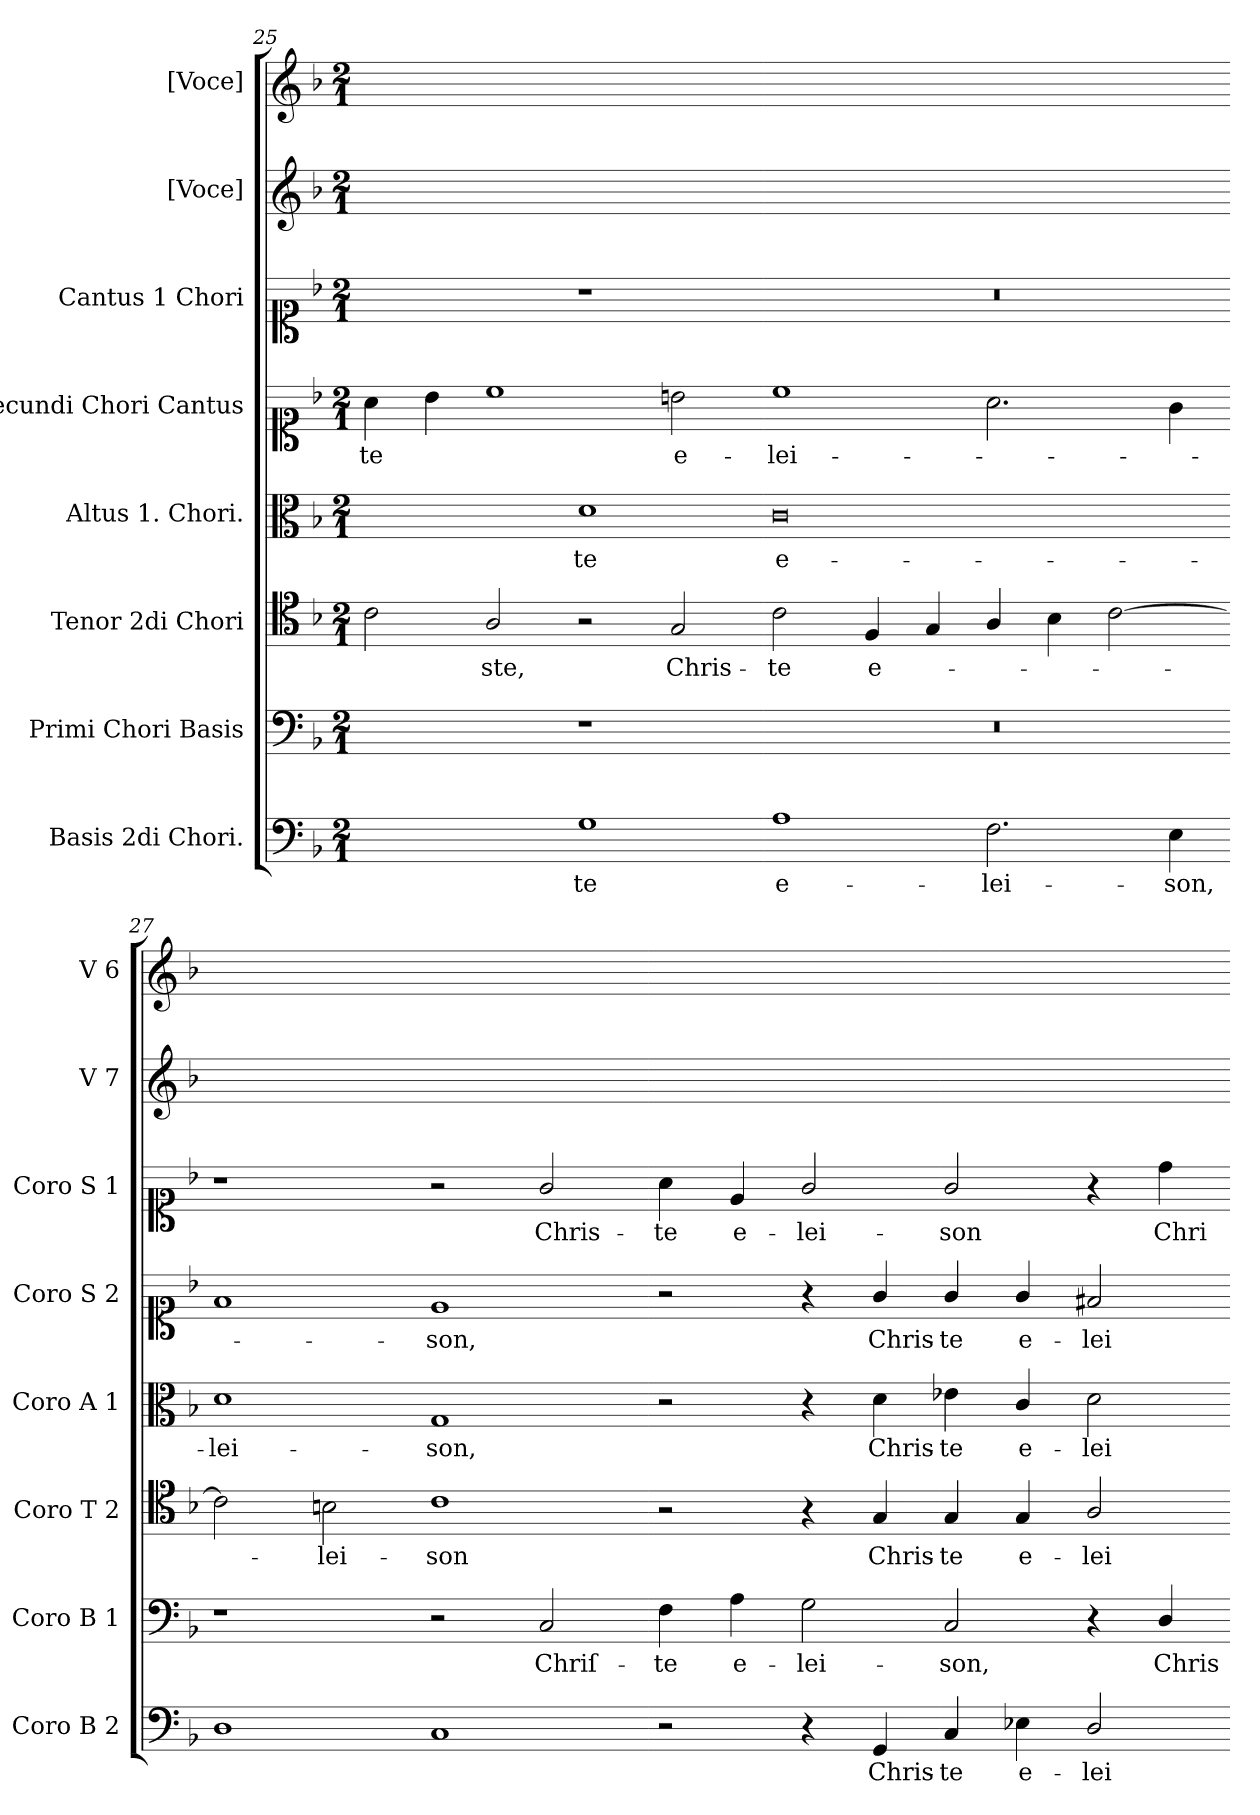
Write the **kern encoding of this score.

**kern	**text	**kern	**text	**kern	**text	**kern	**text	**kern	**text	**kern	**text	**kern	**kern
*part8	*part8	*part7	*part7	*part6	*part6	*part5	*part5	*part4	*part4	*part3	*part3	*part2	*part1
*staff8	*staff8	*staff7	*staff7	*staff6	*staff6	*staff5	*staff5	*staff4	*staff4	*staff3	*staff3	*staff2	*staff1
*I"Basis 2di Chori.	*	*I"Primi Chori Basis	*	*I"Tenor 2di Chori	*	*I"Altus 1. Chori.	*	*I"Secundi Chori Cantus	*	*I"Cantus 1 Chori	*	*I"[Voce]	*I"[Voce]
*I'Coro B 2	*	*I'Coro B 1	*	*I'Coro T 2	*	*I'Coro A 1	*	*I'Coro S 2	*	*I'Coro S 1	*	*I'V 7	*I'V 6
*clefF4	*	*clefF4	*	*clefC4	*	*clefC3	*	*clefC1	*	*clefC1	*	*clefG2	*clefG2
*k[b-]	*	*k[b-]	*	*k[b-]	*	*k[b-]	*	*k[b-]	*	*k[b-]	*	*k[b-]	*k[b-]
*	*	*	*	*	*	*	*	*	*	*	*	*F:	*F:
*M2/1	*	*M2/1	*	*M2/1	*	*M2/1	*	*M2/1	*	*M2/1	*	*M2/1	*M2/1
=25	=25	=25	=25	=25	=25	=25	=25	=25	=25	=25	=25	=25	=25
!	!	!	!	!	!	!	!	!	!LO:LY:color=red	!	!	!	!
1ryy	.	1ryy	.	2c\	.	1ryy	.	4a\	-te	1ryy	.	0ryy	0ryy
.	.	.	.	.	.	.	.	4b-\	.	.	.	.	.
!	!	!	!	!	!LO:LY:color=red	!	!	!	!	!	!	!	!
.	.	.	.	2A/	-ste,	.	.	1cc	.	.	.	.	.
!	!LO:LY:color=red	!	!	!	!	!	!LO:LY:color=red	!	!	!	!	!	!
1G	-te	1r	.	2r	.	1d	-te	.	.	1r	.	.	.
.	.	.	.	2G/	Chris-	.	.	2bn\	e-	.	.	.	.
=26-	=26-	=26-	=26-	=26-	=26-	=26-	=26-	=26-	=26-	=26-	=26-	=26-	=26-
1A	e-	0r	.	2c\	-te	0c	e-	1cc	-lei-	0r	.	0ryy	0ryy
.	.	.	.	4F/	e-	.	.	.	.	.	.	.	.
.	.	.	.	4G/	.	.	.	.	.	.	.	.	.
2.F\	-lei-	.	.	4A/	.	.	.	2.a\	.	.	.	.	.
.	.	.	.	4B-\	.	.	.	.	.	.	.	.	.
.	.	.	.	[2c\	.	.	.	.	.	.	.	.	.
4E\	-son,	.	.	.	.	.	.	4g\	.	.	.	.	.
=27-	=27-	=27-	=27-	=27-	=27-	=27-	=27-	=27-	=27-	=27-	=27-	=27-	=27-
1D	.	1r	.	2c\]	.	1d	-lei-	1f	.	1r	.	0ryy	0ryy
.	.	.	.	2Bn\	-lei-	.	.	.	.	.	.	.	.
1C	.	2r	.	1c	-son	1G	-son,	1e	-son,	2r	.	.	.
!	!	!	!	!	!	!	!	!	!	!	!LO:LY:i	!	!
.	.	2C/	Chriſ-	.	.	.	.	.	.	2g/	Chris-	.	.
=28-	=28-	=28-	=28-	=28-	=28-	=28-	=28-	=28-	=28-	=28-	=28-	=28-	=28-
!	!	!	!	!	!	!	!	!	!	!	!LO:LY:i	!	!
2r	.	4F\	-te	2r	.	2r	.	2r	.	4a\	-te	0ryy	0ryy
!	!	!	!	!	!	!	!	!	!	!	!LO:LY:i	!	!
.	.	4A\	e-	.	.	.	.	.	.	4e/	e-	.	.
!	!	!	!	!	!	!	!	!	!	!	!LO:LY:i	!	!
4r	.	2G\	-lei-	4r	.	4r	.	4r	.	2g/	-lei-	.	.
!	!LO:LY:i	!	!	!	!LO:LY:i	!	!LO:LY:i	!	!LO:LY:i	!	!	!	!
4GG/	Chris-	.	.	4G/	Chris-	4d\	Chris-	4g/	Chris-	.	.	.	.
!	!LO:LY:i	!	!	!	!LO:LY:i	!	!LO:LY:i	!	!LO:LY:i	!	!LO:LY:i	!	!
4C/	-te	2C/	-son,	4G/	-te	4e-X\	-te	4g/	-te	2g/	-son	.	.
!	!LO:LY:i	!	!	!	!LO:LY:i	!	!LO:LY:i	!	!LO:LY:i	!	!	!	!
4E-X\	e-	.	.	4G/	e-	4c/	e-	4g/	e-	.	.	.	.
!	!LO:LY:i	!	!	!	!LO:LY:i	!	!LO:LY:i	!	!LO:LY:i	!	!	!	!
2D/	-lei-	4r	.	2A/	-lei-	2d\	-lei-	2f#X/	-lei-	4r	.	.	.
!	!	!	!LO:LY:i	!	!	!	!	!	!	!	!	!	!
.	.	4D/	Chris-	.	.	.	.	.	.	4dd\	Chri-	.	.
=-	=-	=-	=-	=-	=-	=-	=-	=-	=-	=-	=-	=-	=-
*-	*-	*-	*-	*-	*-	*-	*-	*-	*-	*-	*-	*-	*-
